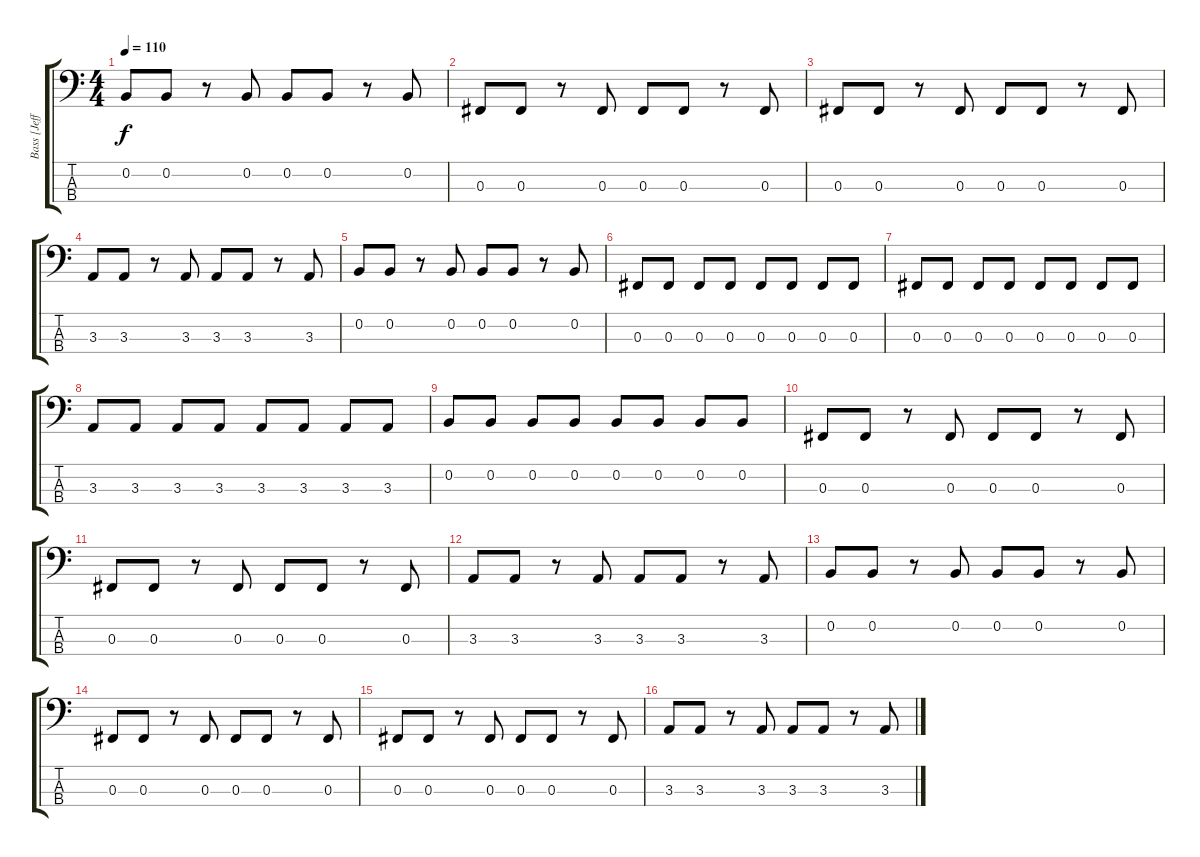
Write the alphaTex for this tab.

\track ("Bass [Jeff Caxide]" "Bass [Jeff") {instrument electricbasspick}
\staff {score tabs}
\tuning (E2 B1 Gb1 Db1) {hide}
\ts (4 4)
\tempo 110
\clef f4
\ks c
0.2.8{dy f} 0.2.8 r.8 0.2.8 0.2.8 0.2.8 r.8 0.2.8 |
0.3.8 0.3.8 r.8 0.3.8 0.3.8 0.3.8 r.8 0.3.8 |
0.3.8 0.3.8 r.8 0.3.8 0.3.8 0.3.8 r.8 0.3.8 |
3.3.8 3.3.8 r.8 3.3.8 3.3.8 3.3.8 r.8 3.3.8 |
0.2.8 0.2.8 r.8 0.2.8 0.2.8 0.2.8 r.8 0.2.8 |
0.3.8 0.3.8 0.3.8 0.3.8 0.3.8 0.3.8 0.3.8 0.3.8 |
0.3.8 0.3.8 0.3.8 0.3.8 0.3.8 0.3.8 0.3.8 0.3.8 |
3.3.8 3.3.8 3.3.8 3.3.8 3.3.8 3.3.8 3.3.8 3.3.8 |
0.2.8 0.2.8 0.2.8 0.2.8 0.2.8 0.2.8 0.2.8 0.2.8 |
0.3.8 0.3.8 r.8 0.3.8 0.3.8 0.3.8 r.8 0.3.8 |
0.3.8 0.3.8 r.8 0.3.8 0.3.8 0.3.8 r.8 0.3.8 |
3.3.8 3.3.8 r.8 3.3.8 3.3.8 3.3.8 r.8 3.3.8 |
0.2.8 0.2.8 r.8 0.2.8 0.2.8 0.2.8 r.8 0.2.8 |
0.3.8 0.3.8 r.8 0.3.8 0.3.8 0.3.8 r.8 0.3.8 |
0.3.8 0.3.8 r.8 0.3.8 0.3.8 0.3.8 r.8 0.3.8 |
3.3.8 3.3.8 r.8 3.3.8 3.3.8 3.3.8 r.8 3.3.8
